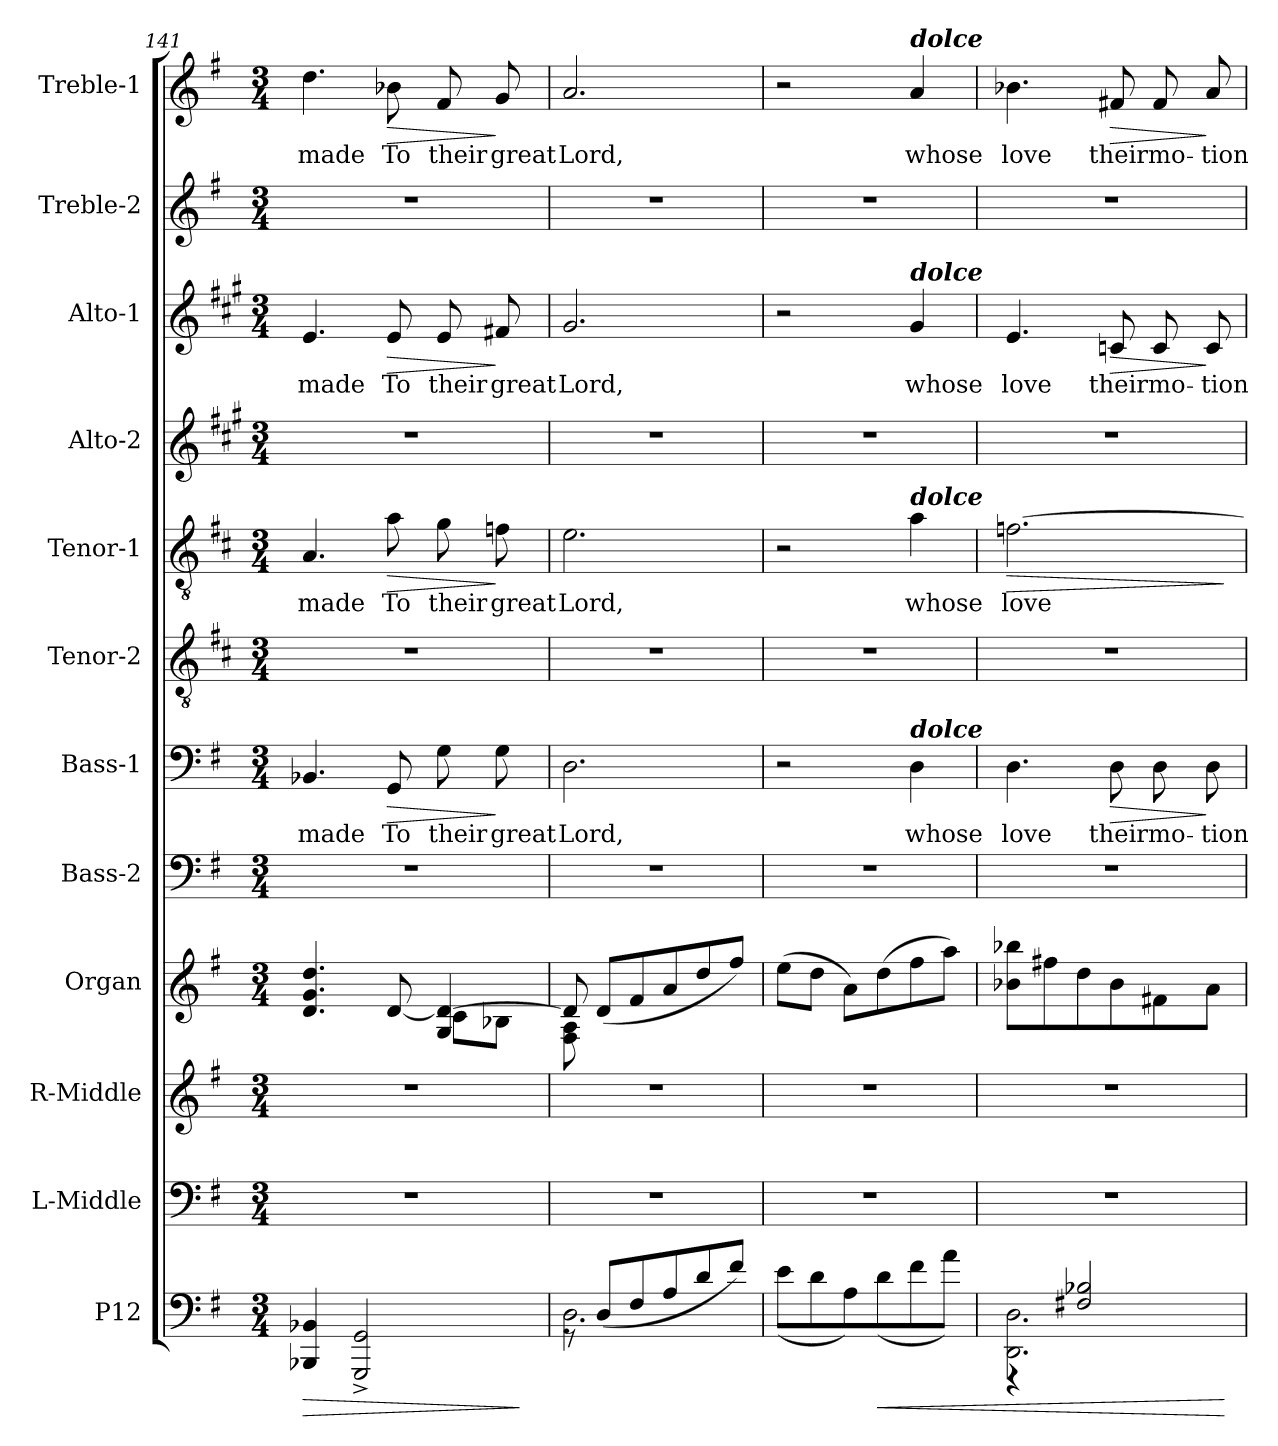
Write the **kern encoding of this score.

**kern	**dynam	**kern	**kern	**kern	**kern	**kern	**text	**dynam	**kern	**kern	**text	**dynam	**kern	**kern	**text	**dynam	**kern	**kern	**text	**dynam
*part12	*part12	*part11	*part10	*part9	*part8	*part7	*part7	*part7	*part6	*part5	*part5	*part5	*part4	*part3	*part3	*part3	*part2	*part1	*part1	*part1
*staff12	*staff12	*staff11	*staff10	*staff9	*staff8	*staff7	*staff7	*staff7	*staff6	*staff5	*staff5	*staff5	*staff4	*staff3	*staff3	*staff3	*staff2	*staff1	*staff1	*staff1
*I"P12	*	*I"L-Middle	*I"R-Middle	*I"Organ	*I"Bass-2	*I"Bass-1	*	*	*I"Tenor-2	*I"Tenor-1	*	*	*I"Alto-2	*I"Alto-1	*	*	*I"Treble-2	*I"Treble-1	*	*
*	*	*I'L-M	*	*I'Organ	*I'B2:	*I'B1:	*	*	*I'T2:	*I'T1:	*	*	*I'A2:	*I'A1:	*	*	*	*	*	*
*clefF4	*	*clefF4	*clefG2	*clefG2	*clefF4	*clefF4	*	*	*clefGv2	*clefGv2	*	*	*clefG2	*clefG2	*	*	*clefG2	*clefG2	*	*
*	*	*	*	*	*	*	*	*	*ITrd4c7	*ITrd4c7	*	*	*ITrd1c2	*ITrd1c2	*	*	*ITrd-7c-12	*ITrd-7c-12	*	*
*k[f#]	*	*k[f#]	*k[f#]	*k[f#]	*k[f#]	*k[f#]	*	*	*k[f#]	*k[f#]	*	*	*k[f#]	*k[f#]	*	*	*k[f#]	*k[f#]	*	*
*G:	*	*G:	*G:	*G:	*G:	*G:	*	*	*G:	*G:	*	*	*G:	*G:	*	*	*G:	*G:	*	*
*M3/4	*	*M3/4	*M3/4	*M3/4	*M3/4	*M3/4	*	*	*M3/4	*M3/4	*	*	*M3/4	*M3/4	*	*	*M3/4	*M3/4	*	*
=141	=141	=141	=141	=141	=141	=141	=141	=141	=141	=141	=141	=141	=141	=141	=141	=141	=141	=141	=141	=141
!	!LO:HP:b	!LO:N:vis=1	!LO:N:vis=1	!	!LO:N:vis=1	!	!	!	!	!	!	!	!	!	!	!	!	!	!	!
*	*	*	*	*^	*	*	*	*	*	*	*	*	*	*	*	*	*	*	*	*
!	!	!	!	!	!	!	!	!LO:LY:b:color=#000000	!	!LO:N:vis=1	!	!	!	!	!	!	!	!	!	!	!
!	!	!	!	!	!	!	!	!	!	!	!	!LO:LY:b:color=#000000	!	!LO:N:vis=1	!	!	!	!	!	!	!
!	!	!	!	!	!	!	!	!	!	!	!	!	!	!	!	!LO:LY:b:color=#000000	!	!LO:N:vis=1	!	!	!
!	!	!	!	!	!	!	!	!	!	!	!	!	!	!	!	!	!	!	!	!LO:LY:b:color=#000000	!
4BBB-Xi/ 4BB-Xi	>	2.r	2.r	4.di/ 4.gi 4.ddi	2ryy	2.r	4.BB-Xi/	made	.	2.r	4.Di/	made	.	2.r	4.di/	made	.	2.r	4.dddi\	made	.
2GGGi/^ 2GGi^	.	.	.	.	.	.	.	.	.	.	.	.	.	.	.	.	.	.	.	.	.
!	!	!	!	!	!	!	!	!LO:LY:b:color=#000000	!LO:HP:b	!	!	!	!	!	!	!	!	!	!	!	!
!	!	!	!	!	!	!	!	!	!	!	!	!LO:LY:b:color=#000000	!LO:HP:b	!	!	!	!	!	!	!	!
!	!	!	!	!	!	!	!	!	!	!	!	!	!	!	!	!LO:LY:b:color=#000000	!LO:HP:b	!	!	!	!
!	!	!	!	!	!	!	!	!	!	!	!	!	!	!	!	!	!	!	!	!LO:LY:b:color=#000000	!LO:HP:b
.	.	.	.	[8di/	.	.	8GGi/	To	>	.	8di\	To	>	.	8di/	To	>	.	8bb-Xi\	To	>
!	!	!	!	!	!	!	!	!LO:LY:b:color=#000000	!	!	!	!	!	!	!	!	!	!	!	!	!
!	!	!	!	!	!	!	!	!	!	!	!	!LO:LY:b:color=#000000	!	!	!	!	!	!	!	!	!
!	!	!	!	!	!	!	!	!	!	!	!	!	!	!	!	!LO:LY:b:color=#000000	!	!	!	!	!
!	!	!	!	!	!	!	!	!	!	!	!	!	!	!	!	!	!	!	!	!LO:LY:b:color=#000000	!
.	.	.	.	4Gi/ 4di_	8ci\L	.	8Gi\	their	.	.	8ci\	their	.	.	8di/	their	.	.	8ff#i/	their	.
!	!	!	!	!	!	!	!	!LO:LY:b:color=#000000	!	!	!	!	!	!	!	!	!	!	!	!	!
!	!	!	!	!	!	!	!	!	!	!	!	!LO:LY:b:color=#000000	!	!	!	!	!	!	!	!	!
!	!	!	!	!	!	!	!	!	!	!	!	!	!	!	!	!LO:LY:b:color=#000000	!	!	!	!	!
!	!	!	!	!	!	!	!	!	!	!	!	!	!	!	!	!	!	!	!	!LO:LY:b:color=#000000	!
.	.	.	.	.	8B-Xi\J	.	8Gi\	great	]	.	8B-Xi\	great	]	.	8eni/	great	]	.	8ggi/	great	]
*	*	*	*	*v	*v	*	*	*	*	*	*	*	*	*	*	*	*	*	*	*	*
.	]	.	.	.	.	.	.	.	.	.	.	.	.	.	.	.	.	.	.	.
!!LO:LB:g=z
=142	=142	=142	=142	=142	=142	=142	=142	=142	=142	=142	=142	=142	=142	=142	=142	=142	=142	=142	=142	=142
*^	*	*	*	*	*	*	*	*	*	*	*	*	*	*	*	*	*	*	*	*
!	!	!	!LO:N:vis=1	!LO:N:vis=1	!	!LO:N:vis=1	!	!	!	!	!	!	!	!	!	!	!	!	!	!	!
*	*	*	*	*	*^	*	*	*	*	*	*	*	*	*	*	*	*	*	*	*	*
!	!	!	!	!	!	!	!	!	!LO:LY:b:color=#000000	!	!LO:N:vis=1	!	!	!	!	!	!	!	!	!	!	!
!	!	!	!	!	!	!	!	!	!	!	!	!	!LO:LY:b:color=#000000	!	!LO:N:vis=1	!	!	!	!	!	!	!
!	!	!	!	!	!	!	!	!	!	!	!	!	!	!	!	!	!LO:LY:b:color=#000000	!	!LO:N:vis=1	!	!	!
!	!	!	!	!	!	!	!	!	!	!	!	!	!	!	!	!	!	!	!	!	!LO:LY:b:color=#000000	!
2.Di\	8r	.	2.r	2.r	8di/]	8F#i\ 8Ai	2.r	2.Di\	Lord,	.	2.r	2.Ai\	Lord,	.	2.r	2.f#i/	Lord,	.	2.r	2.aai/	Lord,	.
.	(8Di/L	.	.	.	(8di/L	8ryy	.	.	.	.	.	.	.	.	.	.	.	.	.	.	.	.
.	8F#i/	.	.	.	8f#i/	4ryy	.	.	.	.	.	.	.	.	.	.	.	.	.	.	.	.
.	8Ai/	.	.	.	8ai/	.	.	.	.	.	.	.	.	.	.	.	.	.	.	.	.	.
.	8di/	.	.	.	8ddi/	4ryy	.	.	.	.	.	.	.	.	.	.	.	.	.	.	.	.
.	8f#i/J)	.	.	.	8ff#i/J)	.	.	.	.	.	.	.	.	.	.	.	.	.	.	.	.	.
*	*	*	*	*	*v	*v	*	*	*	*	*	*	*	*	*	*	*	*	*	*	*	*
=143	=143	=143	=143	=143	=143	=143	=143	=143	=143	=143	=143	=143	=143	=143	=143	=143	=143	=143	=143	=143	=143
!LO:N:vis=1	!	!	!LO:N:vis=1	!LO:N:vis=1	!	!LO:N:vis=1	!	!	!	!LO:N:vis=1	!	!	!	!LO:N:vis=1	!	!	!	!LO:N:vis=1	!	!	!
2.ryy	(8ei\L	.	2.r	2.r	(8eei\L	2.r	2r	.	.	2.r	2r	.	.	2.r	2r	.	.	2.r	2r	.	.
.	8di\	.	.	.	8ddi\J	.	.	.	.	.	.	.	.	.	.	.	.	.	.	.	.
.	8Ai\)	.	.	.	8ai\L)	.	.	.	.	.	.	.	.	.	.	.	.	.	.	.	.
!	!	!LO:HP:b	!	!	!	!	!	!	!	!	!	!	!	!	!	!	!	!	!	!	!
.	(8di\	<	.	.	(8ddi\	.	.	.	.	.	.	.	.	.	.	.	.	.	.	.	.
!	!	!	!	!	!	!	!	!LO:LY:b:color=#000000	!	!	!	!	!	!	!	!	!	!	!	!	!
!	!	!	!	!	!	!	!	!	!	!	!	!LO:LY:b:color=#000000	!	!	!	!	!	!	!	!	!
!	!	!	!	!	!	!	!	!	!	!	!	!	!	!	!	!LO:LY:b:color=#000000	!	!	!	!	!
!	!	!	!	!	!	!	!	!	!	!	!	!	!	!	!	!	!	!	!LO:TX:a:Bi:t=dolce	!	!
!	!	!	!	!	!	!	!	!	!	!	!	!	!	!	!LO:TX:a:Bi:t=dolce	!	!	!	!	!	!
!	!	!	!	!	!	!	!	!	!	!	!LO:TX:a:Bi:t=dolce	!	!	!	!	!	!	!	!	!	!
!	!	!	!	!	!	!	!LO:TX:a:Bi:t=dolce	!	!	!	!	!	!	!	!	!	!	!	!	!	!
!	!	!	!	!	!	!	!	!	!	!	!	!	!	!	!	!	!	!	!	!LO:LY:b:color=#000000	!
.	8f#i\	.	.	.	8ff#i\	.	4Di\	whose	.	.	4di\	whose	.	.	4f#i/	whose	.	.	4aai/	whose	.
.	8ai\J)	.	.	.	8aai\J)	.	.	.	.	.	.	.	.	.	.	.	.	.	.	.	.
=144	=144	=144	=144	=144	=144	=144	=144	=144	=144	=144	=144	=144	=144	=144	=144	=144	=144	=144	=144	=144	=144
!	!	!	!LO:N:vis=1	!LO:N:vis=1	!	!LO:N:vis=1	!	!	!	!	!	!	!	!	!	!	!	!	!	!	!
!	!	!	!	!	!	!	!	!LO:LY:b:color=#000000	!	!LO:N:vis=1	!	!	!	!	!	!	!	!	!	!	!
!	!	!	!	!	!	!	!	!	!	!	!	!LO:LY:b:color=#000000	!LO:HP:b	!LO:N:vis=1	!	!	!	!	!	!	!
!	!	!	!	!	!	!	!	!	!	!	!	!	!	!	!	!LO:LY:b:color=#000000	!	!LO:N:vis=1	!	!	!
!	!	!	!	!	!	!	!	!	!	!	!	!	!	!	!	!	!	!	!	!LO:LY:b:color=#000000	!
2.DDi\ 2.Di	4r	.	2.r	2.r	8b-Xi\ 8bb-XiL	2.r	4.Di\	love	.	2.r	[2.B-Xi\	love	>	2.r	4.di/	love	.	2.r	4.bb-Xi\	love	.
.	.	.	.	.	8ff#Xi\	.	.	.	.	.	.	.	.	.	.	.	.	.	.	.	.
.	2F#Xi/ 2B-Xi	.	.	.	8ddi\	.	.	.	.	.	.	.	.	.	.	.	.	.	.	.	.
!	!	!	!	!	!	!	!	!LO:LY:b:color=#000000	!LO:HP:b	!	!	!	!	!	!	!	!	!	!	!	!
!	!	!	!	!	!	!	!	!	!	!	!	!	!	!	!	!LO:LY:b:color=#000000	!LO:HP:b	!	!	!	!
!	!	!	!	!	!	!	!	!	!	!	!	!	!	!	!	!	!	!	!	!LO:LY:b:color=#000000	!LO:HP:b
.	.	.	.	.	8b-i\	.	8Di\	their	>	.	.	.	.	.	8B-Xi/	their	>	.	8ff#Xi/	their	>
!	!	!	!	!	!	!	!	!LO:LY:b:color=#000000	!	!	!	!	!	!	!	!	!	!	!	!	!
!	!	!	!	!	!	!	!	!	!	!	!	!	!	!	!	!LO:LY:b:color=#000000	!	!	!	!	!
!	!	!	!	!	!	!	!	!	!	!	!	!	!	!	!	!	!	!	!	!LO:LY:b:color=#000000	!
.	.	.	.	.	8f#Xi\	.	8Di\	mo-	.	.	.	.	.	.	8B-i/	mo-	.	.	8ff#i/	mo-	.
!	!	!	!	!	!	!	!	!LO:LY:b:color=#000000	!	!	!	!	!	!	!	!	!	!	!	!	!
!	!	!	!	!	!	!	!	!	!	!	!	!	!	!	!	!LO:LY:b:color=#000000	!	!	!	!	!
!	!	!	!	!	!	!	!	!	!	!	!	!	!	!	!	!	!	!	!	!LO:LY:b:color=#000000	!
.	.	.	.	.	8ai\J	.	8Di\	-tion	]	.	.	.	.	.	8B-i/	-tion	]	.	8aai/	-tion	]
*v	*v	*	*	*	*	*	*	*	*	*	*	*	*	*	*	*	*	*	*	*	*
.	[	.	.	.	.	.	.	.	.	.	.	]	.	.	.	.	.	.	.	.
=	=	=	=	=	=	=	=	=	=	=	=	=	=	=	=	=	=	=	=	=
*-	*-	*-	*-	*-	*-	*-	*-	*-	*-	*-	*-	*-	*-	*-	*-	*-	*-	*-	*-	*-
